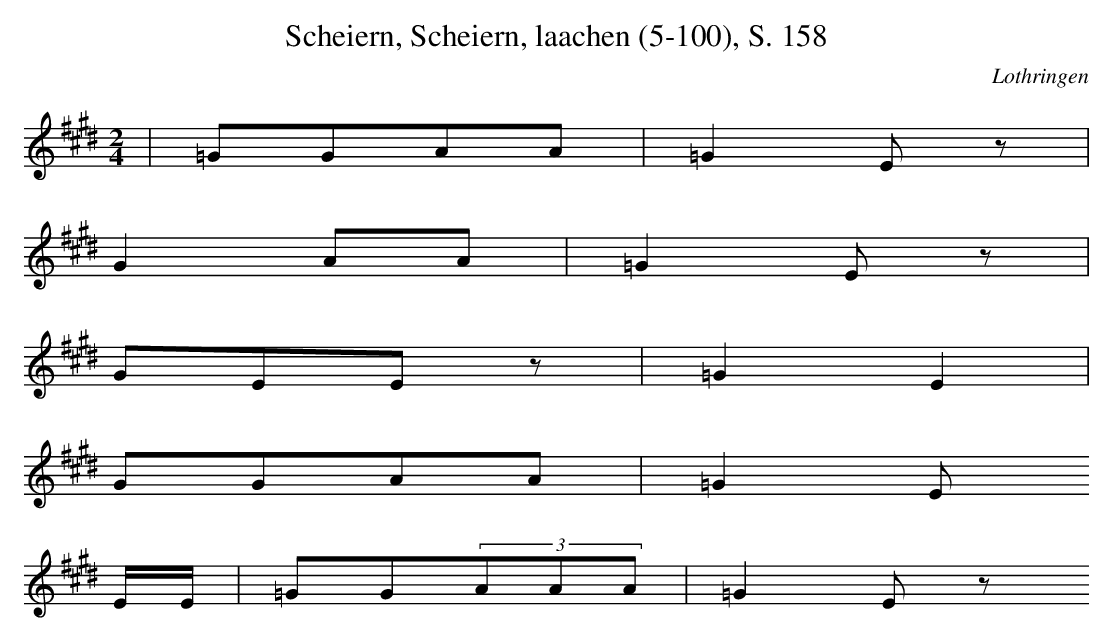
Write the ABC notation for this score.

X:1
T: Scheiern, Scheiern, laachen (5-100), S. 158
O: Lothringen
M: 2/4
L: 1/16
K: E
 | =G2G2A2A2 | =G4E2z2 |
G4A2A2 | =G4E2z2 |
G2E2E2z2 | =G4E4 |
G2G2A2A2 | =G4E2
EE | =G2G2(3A2A2A2 | =G4E2z2
